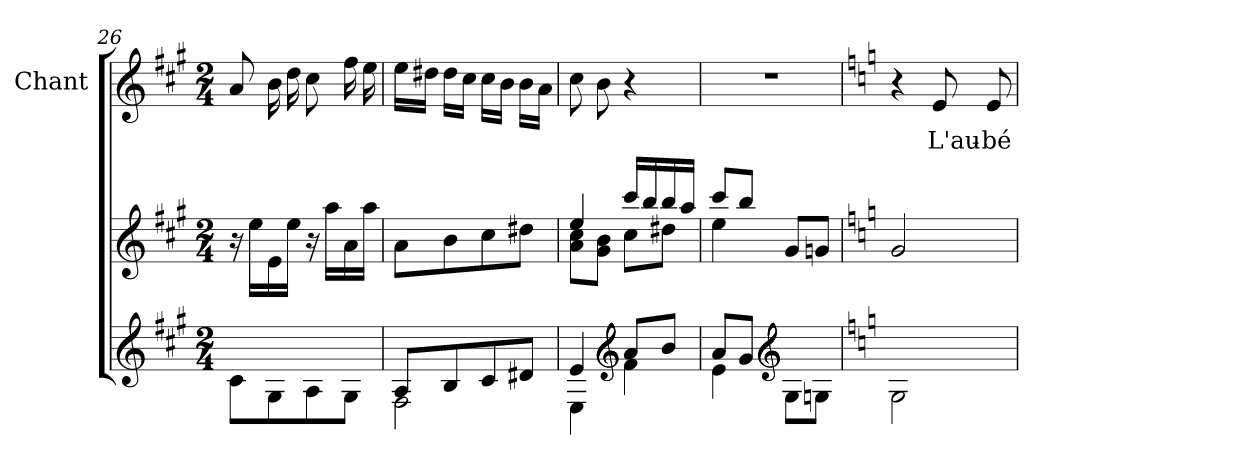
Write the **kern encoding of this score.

**kern	**kern	**kern	**text
*part3	*part2	*part1	*part1
*staff3	*staff2	*staff1	*staff1
*	*	*I"Chant	*
*	*	*I'C.	*
*clefG2	*clefG2	*clefG2	*
*k[f#c#g#]	*k[f#c#g#]	*k[f#c#g#]	*
*M2/4	*M2/4	*M2/4	*
=26	=26	=26	=26
8c#i\L	16r	8aj/	.
.	16eej\LL	.	.
8G#i\	16ej\	16bj\	.
.	16eej\JJ	16ddj\	.
8Ai\	16r	8cc#j\	.
.	16aaj\LL	.	.
8G#i\J	16aj\	16ff#j\	.
.	16aaj\JJ	16eej\	.
=27	=27	=27	=27
*^	*	*	*
8Ai/L	2F#Z\	8aj\L	16eej\LL	.
.	.	.	16dd#Xj\JJ	.
8Bi/	.	8bj\	16dd#j\LL	.
.	.	.	16cc#j\JJ	.
8c#i/	.	8cc#j\	16cc#j\LL	.
.	.	.	16bj\JJ	.
8d#Xi/J	.	8dd#Xj\J	16bj\LL	.
.	.	.	16aj\JJ	.
!!LO:PB:g=z
=28	=28	=28	=28	=28
*	*	*^	*	*
4ei/	4EV\	4eej/	8aZ\ 8cc#Z\L	8cc#j\	.
.	.	.	8g#Z\ 8bZ\J	8bj\	.
*clefG2	*	*	*	*	*
8ai/L	4f#V\	16ccc#j/LL	8cc#Z\L	4r	.
.	.	16bbj/	.	.	.
8bi/J	.	16bbj/	8dd#XZ\J	.	.
.	.	16aaj/JJ	.	.	.
=29	=29	=29	=29	=29	=29
8ai/L	4eV\	8ccc#j/L	4eeZ\	2r	.
8g#i/J	.	8bbj/J	.	.	.
*clefG2	*	*	*	*	*
8G#i\L	4ryy	8g#j/L	4ryy	.	.
8Gni\J	.	8gnj/J	.	.	.
*v	*v	*	*	*	*
*	*v	*v	*	*
=30	=30	=30	=30
*k[]	*k[]	*k[]	*
2Gi\	2gj/	4r	.
.	.	8ej/	L'au-
.	.	8ej/	bé-
=	=	=	=
*-	*-	*-	*-
